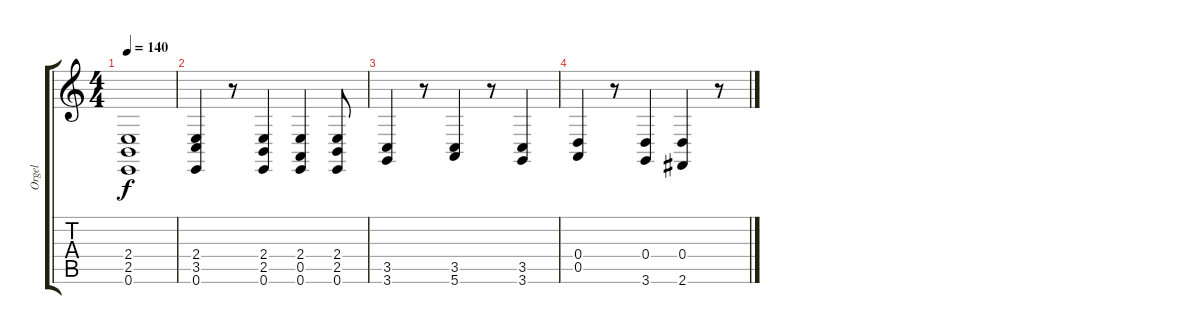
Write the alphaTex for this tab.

\track ("Orgel" "Orgel") {instrument churchorgan}
\staff {score tabs}
\tuning (E4 B3 G3 D3 A2 E2) {hide}
\ts (4 4)
\tempo 140
\clef g2
\ks c
(2.4 2.5 0.6).1{dy f} |
(2.4 3.5 0.6).4 r.8 (2.4 2.5 0.6).4 (2.4 0.5 0.6).4 (2.4 2.5 0.6).8 |
(3.5 3.6).4 r.8 (3.5 5.6).4 r.8 (3.5 3.6).4 |
(0.4 0.5).4 r.8 (0.4 3.6).4 (0.4 2.6).4 r.8
